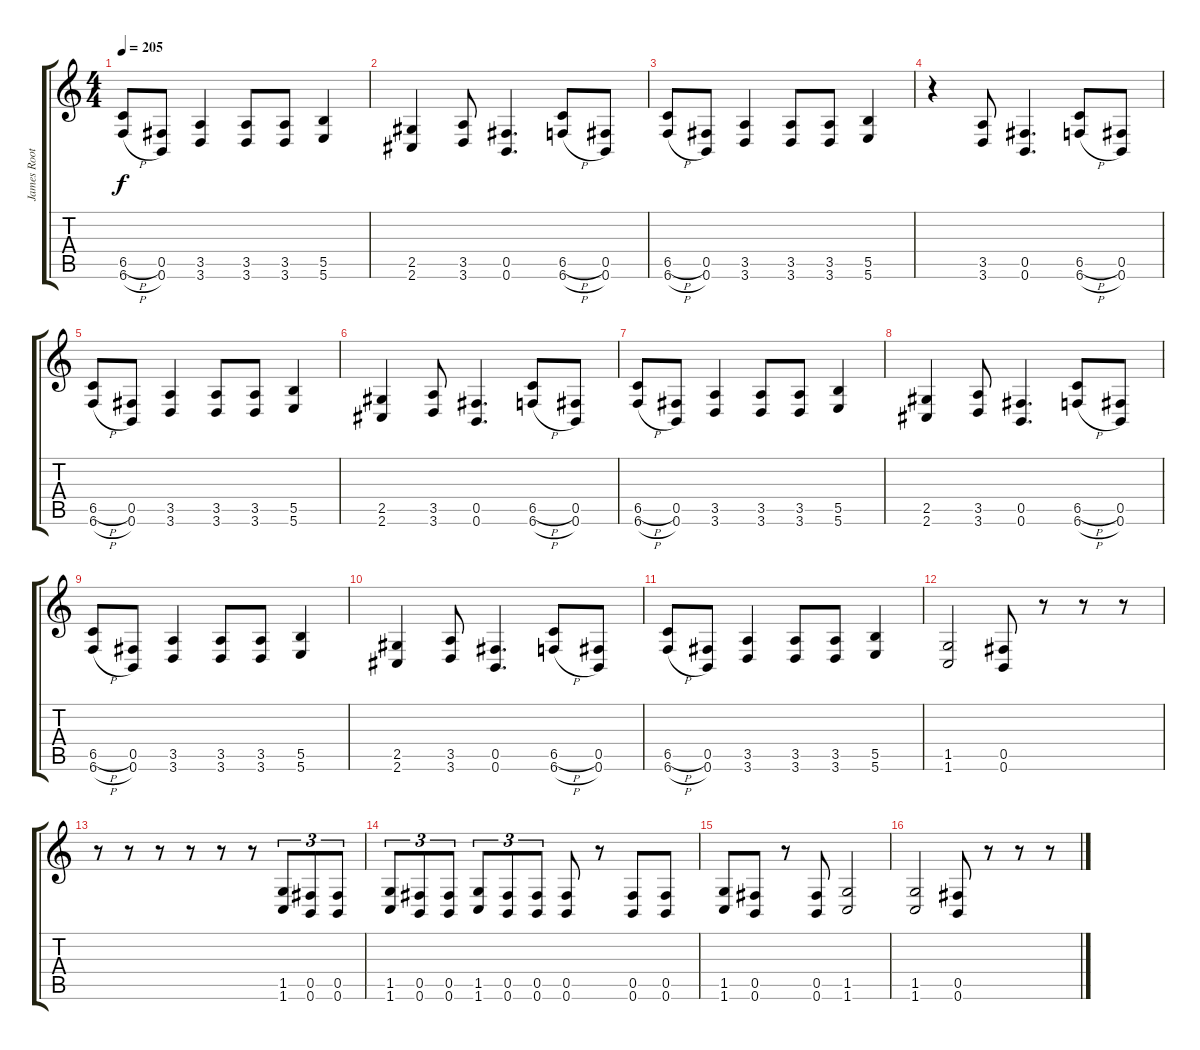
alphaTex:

\track ("James Root" "James Root") {instrument distortionguitar}
\staff {score tabs}
\tuning (Db4 Ab3 E3 B2 Gb2 B1) {hide}
\ts (4 4)
\tempo 205
\clef g2
\ks c
(6.5{h} 6.6{h}).8{dy f} (0.5 0.6).8 (3.5 3.6).4 (3.5 3.6).8 (3.5 3.6).8 (5.5 5.6).4 |
(2.5 2.6).4 (3.5 3.6).8 (0.5 0.6).4{d} (6.5{h} 6.6{h}).8 (0.5 0.6).8 |
(6.5{h} 6.6{h}).8 (0.5 0.6).8 (3.5 3.6).4 (3.5 3.6).8 (3.5 3.6).8 (5.5 5.6).4 |
r.4 (3.5 3.6).8 (0.5 0.6).4{d} (6.5{h} 6.6{h}).8 (0.5 0.6).8 |
(6.5{h} 6.6{h}).8 (0.5 0.6).8 (3.5 3.6).4 (3.5 3.6).8 (3.5 3.6).8 (5.5 5.6).4 |
(2.5 2.6).4 (3.5 3.6).8 (0.5 0.6).4{d} (6.5{h} 6.6{h}).8 (0.5 0.6).8 |
(6.5{h} 6.6{h}).8 (0.5 0.6).8 (3.5 3.6).4 (3.5 3.6).8 (3.5 3.6).8 (5.5 5.6).4 |
(2.5 2.6).4 (3.5 3.6).8 (0.5 0.6).4{d} (6.5{h} 6.6{h}).8 (0.5 0.6).8 |
(6.5{h} 6.6{h}).8 (0.5 0.6).8 (3.5 3.6).4 (3.5 3.6).8 (3.5 3.6).8 (5.5 5.6).4 |
(2.5 2.6).4 (3.5 3.6).8 (0.5 0.6).4{d} (6.5{h} 6.6{h}).8 (0.5 0.6).8 |
(6.5{h} 6.6{h}).8 (0.5 0.6).8 (3.5 3.6).4 (3.5 3.6).8 (3.5 3.6).8 (5.5 5.6).4 |
(1.5 1.6).2 (0.5 0.6).8 r.8 r.8 r.8 |
r.8 r.8 r.8 r.8 r.8 r.8 (1.5 1.6).8{tu (3 2)} (0.5 0.6).8{tu (3 2)} (0.5 0.6).8{tu (3 2)} |
(1.5 1.6).8{tu (3 2)} (0.5 0.6).8{tu (3 2)} (0.5 0.6).8{tu (3 2)} (1.5 1.6).8{tu (3 2)} (0.5 0.6).8{tu (3 2)} (0.5 0.6).8{tu (3 2)} (0.5 0.6).8 r.8 (0.5 0.6).8 (0.5 0.6).8 |
(1.5 1.6).8 (0.5 0.6).8 r.8 (0.5 0.6).8 (1.5 1.6).2 |
(1.5 1.6).2 (0.5 0.6).8 r.8 r.8 r.8
